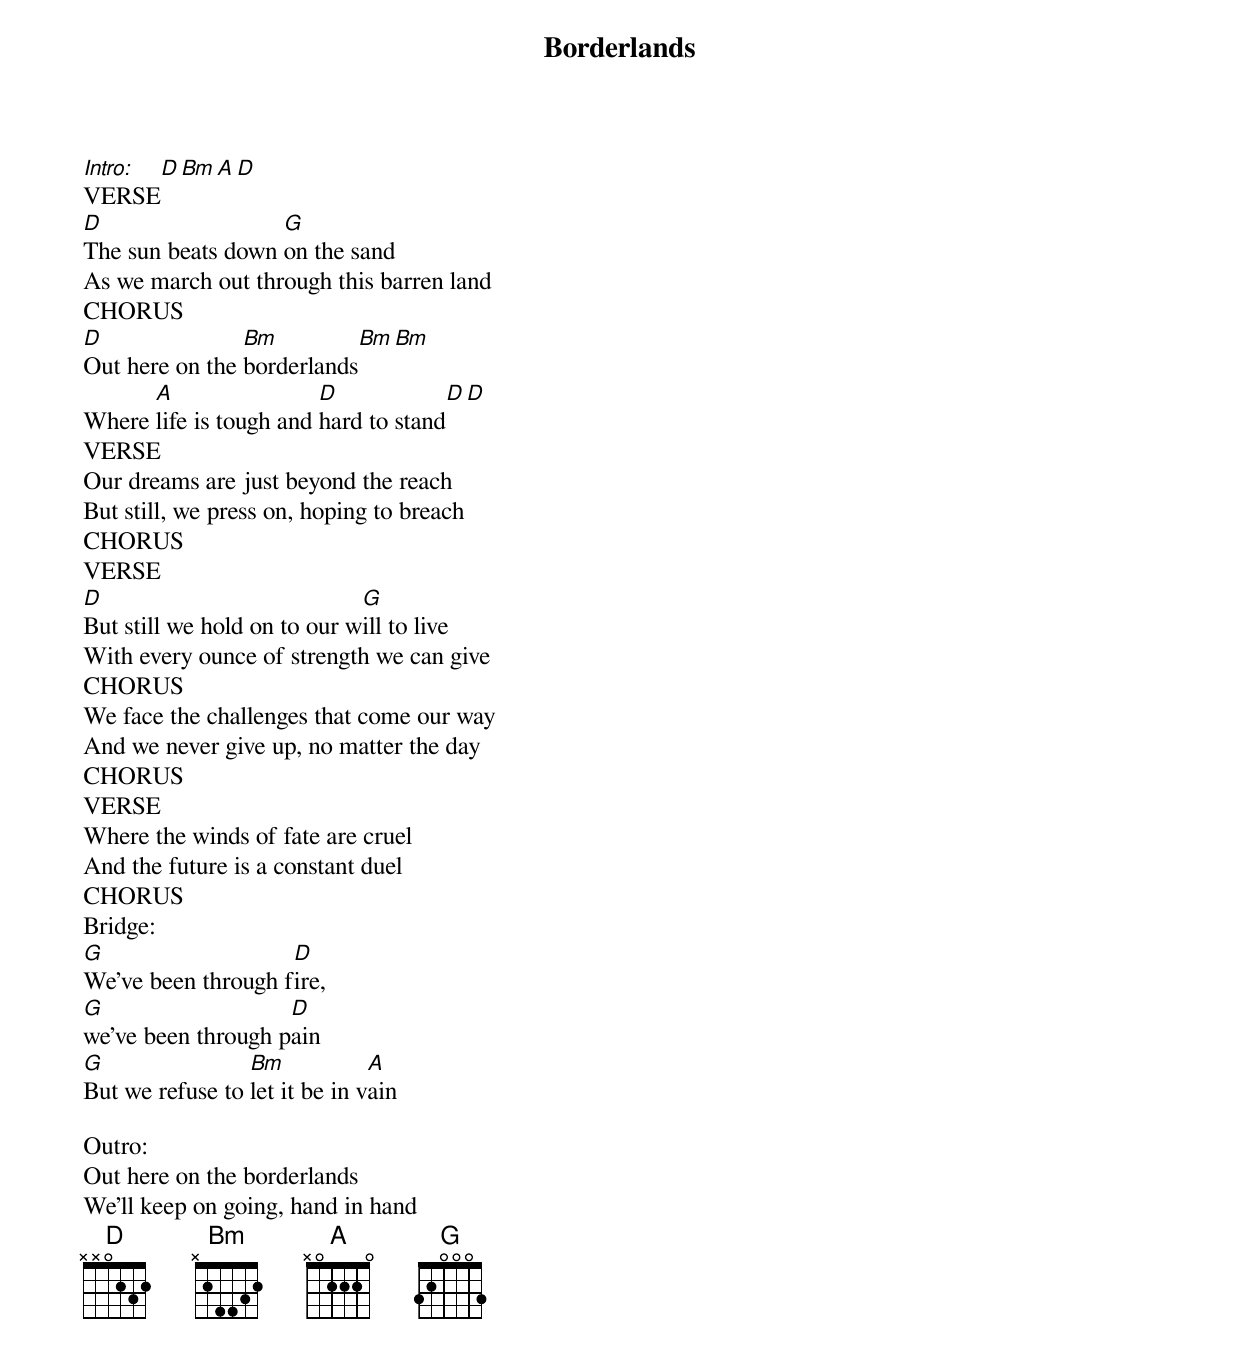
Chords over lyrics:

Borderlands

Intro: D Bm A D
VERSE
D                  G
The sun beats down on the sand
As we march out through this barren land
CHORUS
D               Bm         Bm Bm
Out here on the borderlands
      A                 D             D D
Where life is tough and hard to stand
VERSE
Our dreams are just beyond the reach
But still, we press on, hoping to breach
CHORUS
VERSE
D                            G
But still we hold on to our will to live
With every ounce of strength we can give
CHORUS
We face the challenges that come our way
And we never give up, no matter the day
CHORUS
VERSE
Where the winds of fate are cruel
And the future is a constant duel
CHORUS
Bridge:
G                   D
We've been through fire,
G                   D
we've been through pain
G                Bm            A
But we refuse to let it be in vain

Outro:
Out here on the borderlands
We'll keep on going, hand in hand
